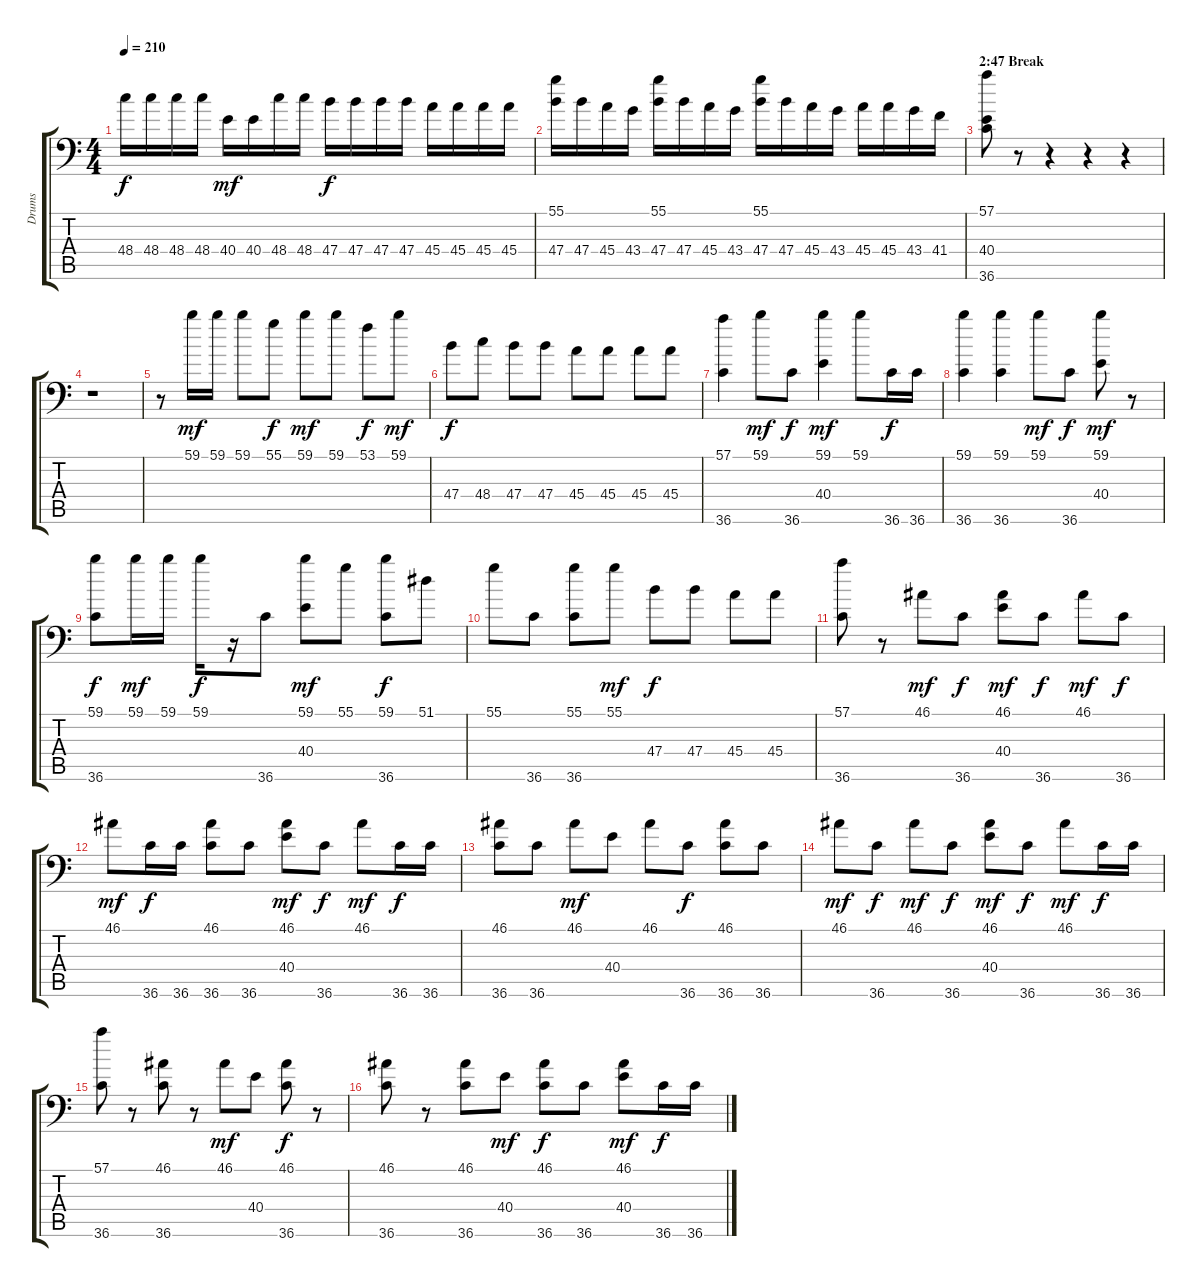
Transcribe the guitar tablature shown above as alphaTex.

\track ("Drums" "Drums") {instrument acousticgrandpiano}
\staff {score tabs}
\tuning (C-1 C-1 C-1 C-1 C-1 C-1) {hide}
\ts (4 4)
\tempo 210
\clef f4
\ks c
48.4.16{dy f} 48.4.16 48.4.16 48.4.16 40.4.16{dy mf} 40.4.16 48.4.16 48.4.16 47.4.16{dy f} 47.4.16 47.4.16 47.4.16 45.4.16 45.4.16 45.4.16 45.4.16 |
(55.1 47.4).16 47.4.16 45.4.16 43.4.16 (55.1 47.4).16 47.4.16 45.4.16 43.4.16 (55.1 47.4).16 47.4.16 45.4.16 43.4.16 45.4.16 45.4.16 43.4.16 41.4.16 |
\section ("" "2:47 Break")
(57.1 40.4 36.6).8 r.8 r.4 r.4 r.4 |
r.1 |
r.8 59.1.16{dy mf} 59.1.16 59.1.8 55.1.8{dy f} 59.1.8{dy mf} 59.1.8 53.1.8{dy f} 59.1.8{dy mf} |
47.4.8{dy f} 48.4.8 47.4.8 47.4.8 45.4.8 45.4.8 45.4.8 45.4.8 |
(57.1 36.6).4 59.1.8{dy mf} 36.6.8{dy f} (59.1 40.4).4{dy mf} 59.1.8 36.6.16{dy f} 36.6.16 |
(59.1 36.6).4 (59.1 36.6).4 59.1.8{dy mf} 36.6.8{dy f} (59.1 40.4).8{dy mf} r.8 |
(59.1 36.6).8{dy f} 59.1.16{dy mf} 59.1.16 59.1.16{dy f} r.16 36.6.8 (59.1 40.4).8{dy mf} 55.1.8 (59.1 36.6).8{dy f} 51.1.8 |
55.1.8 36.6.8 (55.1 36.6).8 55.1.8{dy mf} 47.4.8{dy f} 47.4.8 45.4.8 45.4.8 |
(57.1 36.6).8 r.8 46.1.8{dy mf} 36.6.8{dy f} (46.1 40.4).8{dy mf} 36.6.8{dy f} 46.1.8{dy mf} 36.6.8{dy f} |
46.1.8{dy mf} 36.6.16{dy f} 36.6.16 (46.1 36.6).8 36.6.8 (46.1 40.4).8{dy mf} 36.6.8{dy f} 46.1.8{dy mf} 36.6.16{dy f} 36.6.16 |
(46.1 36.6).8 36.6.8 46.1.8{dy mf} 40.4.8 46.1.8 36.6.8{dy f} (46.1 36.6).8 36.6.8 |
46.1.8{dy mf} 36.6.8{dy f} 46.1.8{dy mf} 36.6.8{dy f} (46.1 40.4).8{dy mf} 36.6.8{dy f} 46.1.8{dy mf} 36.6.16{dy f} 36.6.16 |
(57.1 36.6).8 r.8 (46.1 36.6).8 r.8 46.1.8{dy mf} 40.4.8 (46.1 36.6).8{dy f} r.8 |
(46.1 36.6).8 r.8 (46.1 36.6).8 40.4.8{dy mf} (46.1 36.6).8{dy f} 36.6.8 (46.1 40.4).8{dy mf} 36.6.16{dy f} 36.6.16
